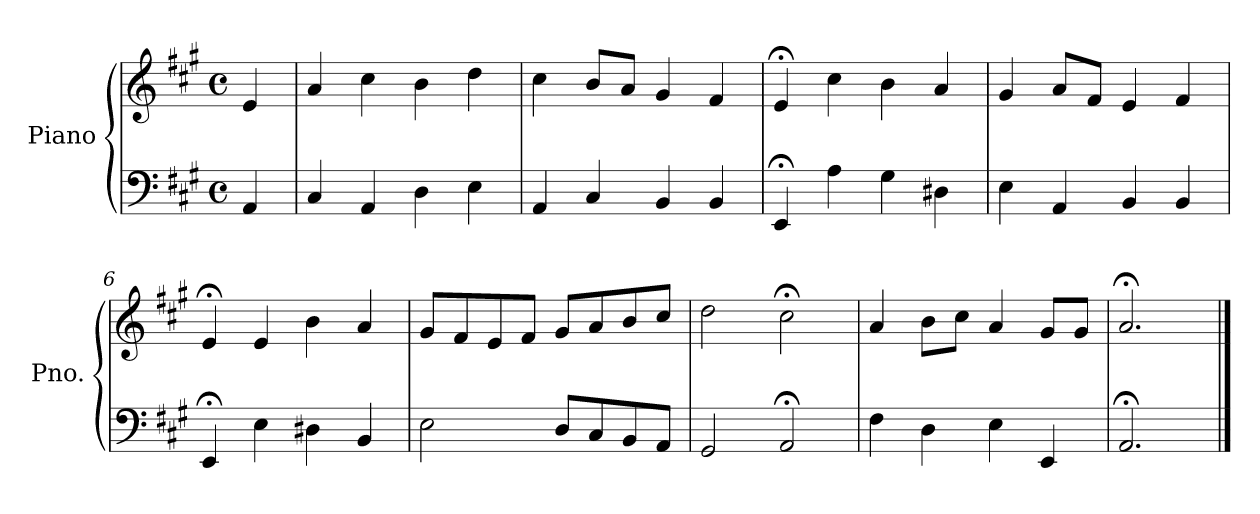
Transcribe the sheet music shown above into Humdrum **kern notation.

**kern	**kern
*part1	*part1
*staff2	*staff1
*I"Piano	*
*I'Pno.	*
*clefF4	*clefG2
*k[f#c#g#]	*k[f#c#g#]
*M4/4	*M4/4
*met(c)	*met(c)
=1	=1
4AA/	4e/
=2	=2
4C#/	4a/
4AA/	4cc#\
4D\	4b\
4E\	4dd\
=3	=3
4AA/	4cc#\
4C#/	8b/L
.	8a/J
4BB/	4g#/
4BB/	4f#/
=4	=4
4EE;</	4e;</
4A\	4cc#\
4G#\	4b\
4D#X\	4a/
=5	=5
4E\	4g#/
4AA/	8a/L
.	8f#/J
4BB/	4e/
4BB/	4f#/
=6	=6
4EE;</	4e;</
4E\	4e/
4D#X\	4b\
4BB/	4a/
=7	=7
2E\	8g#/L
.	8f#/
.	8e/
.	8f#/J
8D/L	8g#/L
8C#/	8a/
8BB/	8b/
8AA/J	8cc#/J
!!LO:LB:g=z
=8	=8
2GG#/	2dd\
2AA;</	2cc#;<\
=9	=9
4F#\	4a/
4D\	8b\L
.	8cc#\J
4E\	4a/
4EE/	8g#/L
.	8g#/J
=10	=10
2.AA;</	2.a;</
==	==
*-	*-
